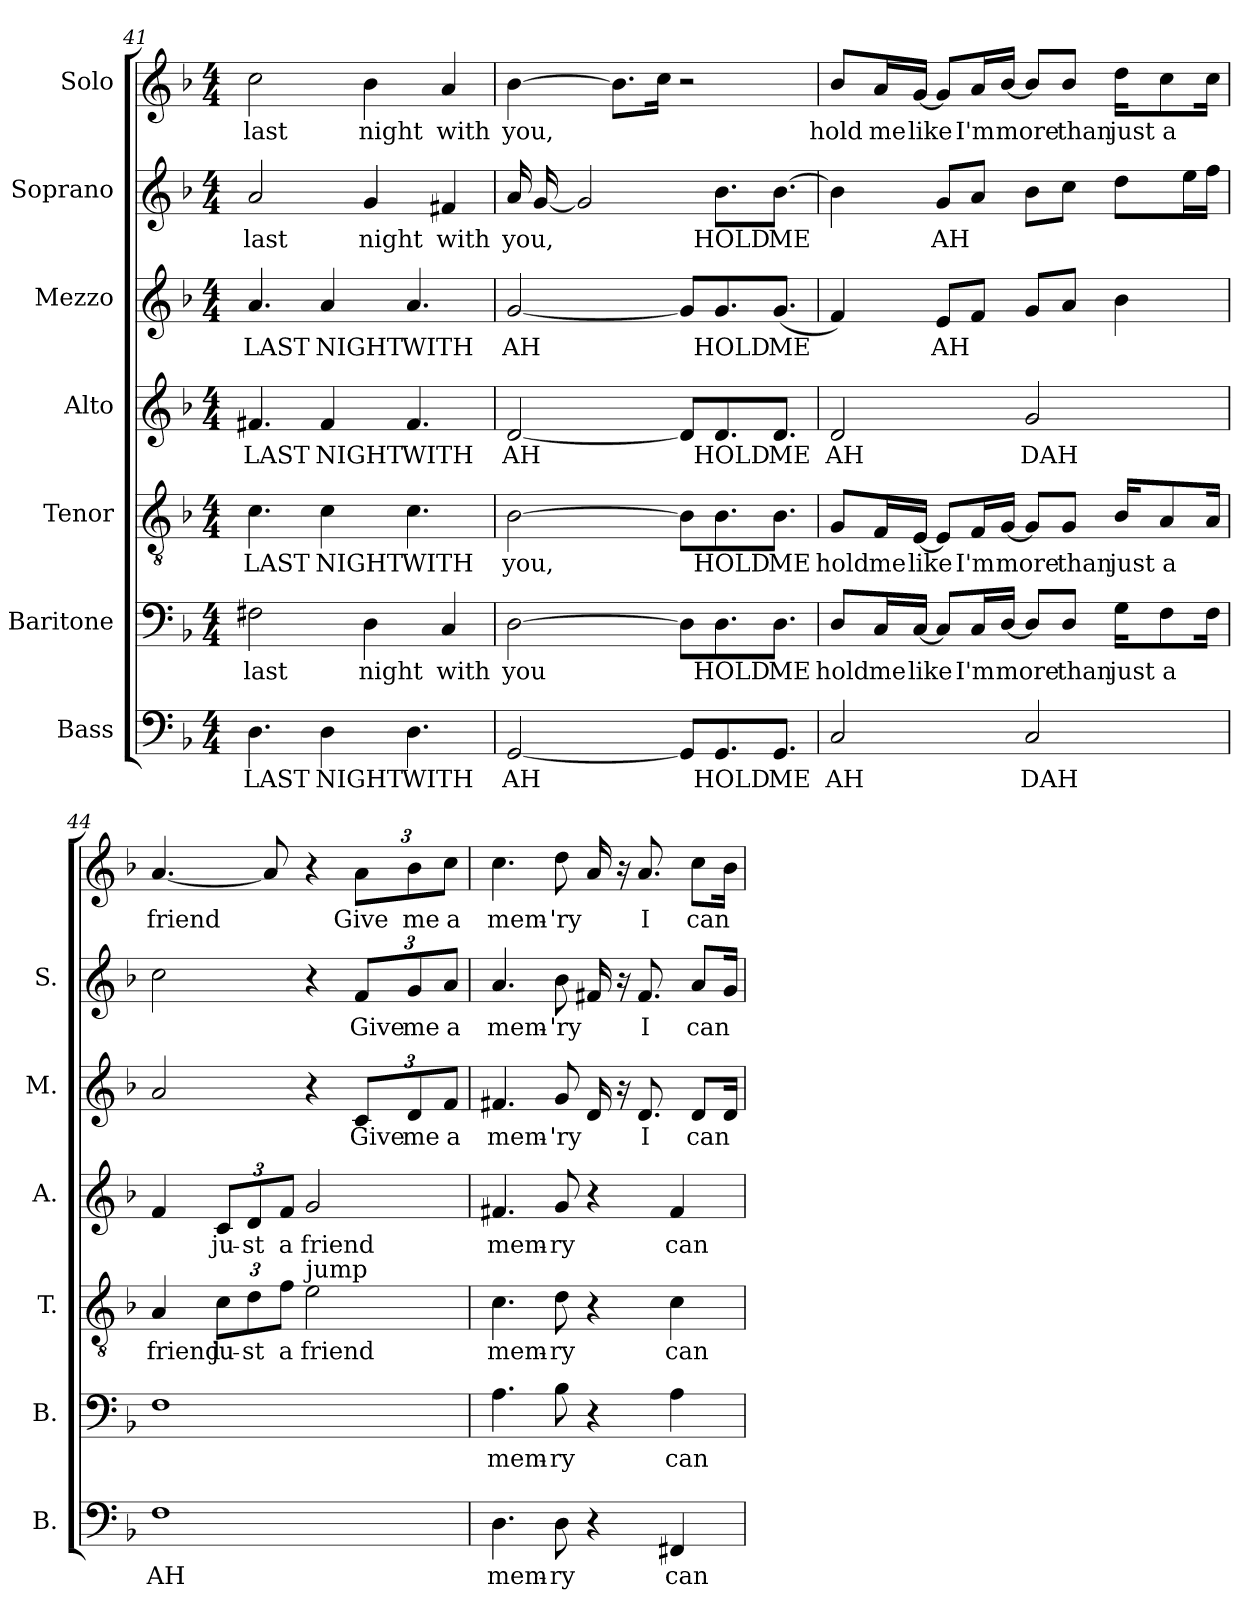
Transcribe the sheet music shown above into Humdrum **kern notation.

**kern	**text	**kern	**text	**kern	**text	**kern	**text	**kern	**text	**kern	**text	**kern	**text
*part7	*part7	*part6	*part6	*part5	*part5	*part4	*part4	*part3	*part3	*part2	*part2	*part1	*part1
*staff7	*staff7	*staff6	*staff6	*staff5	*staff5	*staff4	*staff4	*staff3	*staff3	*staff2	*staff2	*staff1	*staff1
*I"Bass	*	*I"Baritone	*	*I"Tenor	*	*I"Alto	*	*I"Mezzo	*	*I"Soprano	*	*I"Solo	*
*I'B.	*	*I'B.	*	*I'T.	*	*I'A.	*	*I'M.	*	*I'S.	*	*	*
*clefF4	*	*clefF4	*	*clefGv2	*	*clefG2	*	*clefG2	*	*clefG2	*	*clefG2	*
*k[b-]	*	*k[b-]	*	*k[b-]	*	*k[b-]	*	*k[b-]	*	*k[b-]	*	*k[b-]	*
*M4/4	*	*M4/4	*	*M4/4	*	*M4/4	*	*M4/4	*	*M4/4	*	*M4/4	*
=41	=41	=41	=41	=41	=41	=41	=41	=41	=41	=41	=41	=41	=41
!	!LO:LY:b	!	!LO:LY:b	!	!LO:LY:b	!	!LO:LY:b	!	!LO:LY:b	!	!LO:LY:b	!	!LO:LY:b
4.D\	LAST	2F#X\	last	4.c\	LAST	4.f#X/	LAST	4.a/	LAST	2a/	last	2cc\	last
!	!LO:LY:b	!	!	!	!LO:LY:b	!	!LO:LY:b	!	!LO:LY:b	!	!	!	!
4D\	NIGHT	.	.	4c\	NIGHT	4f#/	NIGHT	4a/	NIGHT	.	.	.	.
!	!	!	!LO:LY:b	!	!	!	!	!	!	!	!LO:LY:b	!	!LO:LY:b
.	.	4D\	night	.	.	.	.	.	.	4g/	night	4b-\	night
!	!LO:LY:b	!	!	!	!LO:LY:b	!	!LO:LY:b	!	!LO:LY:b	!	!	!	!
4.D\	WITH	.	.	4.c\	WITH	4.f#/	WITH	4.a/	WITH	.	.	.	.
!	!	!	!LO:LY:b	!	!	!	!	!	!	!	!LO:LY:b	!	!LO:LY:b
.	.	4C/	with	.	.	.	.	.	.	4f#X/	with	4a/	with
=42	=42	=42	=42	=42	=42	=42	=42	=42	=42	=42	=42	=42	=42
!	!LO:LY:b	!	!LO:LY:b	!	!LO:LY:b	!	!LO:LY:b	!	!LO:LY:b	!	!LO:LY:b	!	!LO:LY:b
[2GG/	AH	[2D\	you	[2B-\	you,	[2d/	AH	[2g/	AH	16a/	you,	[4b-\	you,
.	.	.	.	.	.	.	.	.	.	[16g/	.	.	.
.	.	.	.	.	.	.	.	.	.	2g/]	.	.	.
.	.	.	.	.	.	.	.	.	.	.	.	8.b-\L]	.
.	.	.	.	.	.	.	.	.	.	.	.	16cc\Jk	.
8GG/L]	.	8D\L]	.	8B-\L]	.	8d/L]	.	8g/L]	.	.	.	2r	.
!	!LO:LY:b	!	!LO:LY:b	!	!LO:LY:b	!	!LO:LY:b	!	!LO:LY:b	!	!LO:LY:b	!	!
8.GG/	HOLD	8.D\	HOLD	8.B-\	HOLD	8.d/	HOLD	8.g/	HOLD	8.b-\L	HOLD	.	.
!	!LO:LY:b	!	!LO:LY:b	!	!LO:LY:b	!	!LO:LY:b	!	!LO:LY:b	!	!LO:LY:b	!	!
8.GG/J	ME	8.D\J	ME	8.B-\J	ME	8.d/J	ME	(8.g/J	ME	[8.b-\J	ME	.	.
!!LO:PB:g=z
=43	=43	=43	=43	=43	=43	=43	=43	=43	=43	=43	=43	=43	=43
!	!LO:LY:b	!	!LO:LY:b	!	!LO:LY:b	!	!LO:LY:b	!	!	!	!	!	!LO:LY:b
2C/	AH	8D/L	hold	8G/L	hold	2d/	AH	4f/)	.	4b-\]	.	8b-/L	hold
!	!	!	!LO:LY:b	!	!LO:LY:b	!	!	!	!	!	!	!	!LO:LY:b
.	.	16C/L	me	16F/L	me	.	.	.	.	.	.	16a/L	me
!	!	!	!LO:LY:b	!	!LO:LY:b	!	!	!	!	!	!	!	!LO:LY:b
.	.	[16C/JJ	like	[16E/JJ	like	.	.	.	.	.	.	[16g/JJ	like
!	!	!	!	!	!	!	!	!	!LO:LY:b	!	!LO:LY:b	!	!
.	.	8C/L]	.	8E/L]	.	.	.	8e/L	AH	8g/L	AH	8g/L]	.
!	!	!	!LO:LY:b	!	!LO:LY:b	!	!	!	!	!	!	!	!LO:LY:b
.	.	16C/L	I'm	16F/L	I'm	.	.	8f/J	.	8a/J	.	16a/L	I'm
!	!	!	!LO:LY:b	!	!LO:LY:b	!	!	!	!	!	!	!	!LO:LY:b
.	.	[16D/JJ	more	[16G/JJ	more	.	.	.	.	.	.	[16b-/JJ	more
!	!LO:LY:b	!	!	!	!	!	!LO:LY:b	!	!	!	!	!	!
2C/	DAH	8D/L]	.	8G/L]	.	2g/	DAH	8g/L	.	8b-\L	.	8b-/L]	.
!	!	!	!LO:LY:b	!	!LO:LY:b	!	!	!	!	!	!	!	!LO:LY:b
.	.	8D/J	than	8G/J	than	.	.	8a/J	.	8cc\J	.	8b-/J	than
!	!	!	!LO:LY:b	!	!LO:LY:b	!	!	!	!	!	!	!	!LO:LY:b
.	.	16G\KL	just	16B-/KL	just	.	.	4b-\	.	8dd\L	.	16dd\KL	just
!	!	!	!LO:LY:b	!	!LO:LY:b	!	!	!	!	!	!	!	!LO:LY:b
.	.	8F\	a	8A/	a	.	.	.	.	.	.	8cc\	a
.	.	.	.	.	.	.	.	.	.	16ee\L	.	.	.
.	.	16F\Jk	.	16A/Jk	.	.	.	.	.	16ff\JJ	.	16cc\Jk	.
=44	=44	=44	=44	=44	=44	=44	=44	=44	=44	=44	=44	=44	=44
!	!LO:LY:b	!	!	!	!LO:LY:b	!	!	!	!	!	!	!	!LO:LY:b
1F	AH	1F	.	4A/	friend	4f/	.	2a/	.	2cc\	.	[4.a/	friend
*	*	*	*	*Xbrackettup	*	*	*	*	*	*	*	*	*
!	!	!	!	!	!LO:LY:b	!	!	!	!	!	!	!	!
*	*	*	*	*	*	*Xbrackettup	*	*	*	*	*	*	*
!	!	!	!	!	!	!	!LO:LY:b	!	!	!	!	!	!
.	.	.	.	12c\L	ju-	12c/L	ju-	.	.	.	.	.	.
!	!	!	!	!	!LO:LY:b	!	!LO:LY:b	!	!	!	!	!	!
.	.	.	.	12d\	-st	12d/	-st	.	.	.	.	.	.
.	.	.	.	.	.	.	.	.	.	.	.	8a/]	.
!	!	!	!	!	!LO:LY:b	!	!LO:LY:b	!	!	!	!	!	!
.	.	.	.	12f\J	a	12f/J	a	.	.	.	.	.	.
!	!	!	!	!LO:TX:a:t=jump	!	!	!	!	!	!	!	!	!
!	!	!	!	!	!LO:LY:b	!	!LO:LY:b	!	!	!	!	!	!
.	.	.	.	2e\	friend	2g/	friend	4r	.	4r	.	4r	.
*	*	*	*	*	*	*	*	*Xbrackettup	*	*	*	*	*
!	!	!	!	!	!	!	!	!	!LO:LY:b	!	!	!	!
*	*	*	*	*	*	*	*	*	*	*Xbrackettup	*	*	*
!	!	!	!	!	!	!	!	!	!	!	!LO:LY:b	!	!
*	*	*	*	*	*	*	*	*	*	*	*	*Xbrackettup	*
!	!	!	!	!	!	!	!	!	!	!	!	!	!LO:LY:b
.	.	.	.	.	.	.	.	12c/L	Give	12f/L	Give	12a\L	Give
!	!	!	!	!	!	!	!	!	!LO:LY:b	!	!LO:LY:b	!	!LO:LY:b
.	.	.	.	.	.	.	.	12d/	me	12g/	me	12b-\	me
!	!	!	!	!	!	!	!	!	!LO:LY:b	!	!LO:LY:b	!	!LO:LY:b
.	.	.	.	.	.	.	.	12f/J	a	12a/J	a	12cc\J	a
=45	=45	=45	=45	=45	=45	=45	=45	=45	=45	=45	=45	=45	=45
!	!LO:LY:b	!	!LO:LY:b	!	!LO:LY:b	!	!LO:LY:b	!	!LO:LY:b	!	!LO:LY:b	!	!LO:LY:b
4.D\	mem-	4.A\	mem-	4.c\	mem-	4.f#X/	mem-	4.f#X/	mem-	4.a/	mem-	4.cc\	mem-
!	!LO:LY:b	!	!LO:LY:b	!	!LO:LY:b	!	!LO:LY:b	!	!LO:LY:b	!	!LO:LY:b	!	!LO:LY:b
8D\	-ry	8B-\	-ry	8d\	-ry	8g/	-ry	8g/	-'ry	8b-\	-'ry	8dd\	-'ry
4r	.	4r	.	4r	.	4r	.	16d/	.	16f#X/	.	16a/	.
.	.	.	.	.	.	.	.	16r	.	16r	.	16r	.
!	!	!	!	!	!	!	!	!	!LO:LY:b	!	!LO:LY:b	!	!LO:LY:b
.	.	.	.	.	.	.	.	8.d/	I	8.f#/	I	8.a/	I
!	!LO:LY:b	!	!LO:LY:b	!	!LO:LY:b	!	!LO:LY:b	!	!	!	!	!	!
4FF#X/	can	4A\	can	4c\	can	4f#/	can	.	.	.	.	.	.
!	!	!	!	!	!	!	!	!	!LO:LY:b	!	!LO:LY:b	!	!LO:LY:b
.	.	.	.	.	.	.	.	8d/L	can	8a/L	can	8cc\L	can
.	.	.	.	.	.	.	.	16d/Jk	.	16g/Jk	.	16b-\Jk	.
=	=	=	=	=	=	=	=	=	=	=	=	=	=
*-	*-	*-	*-	*-	*-	*-	*-	*-	*-	*-	*-	*-	*-
